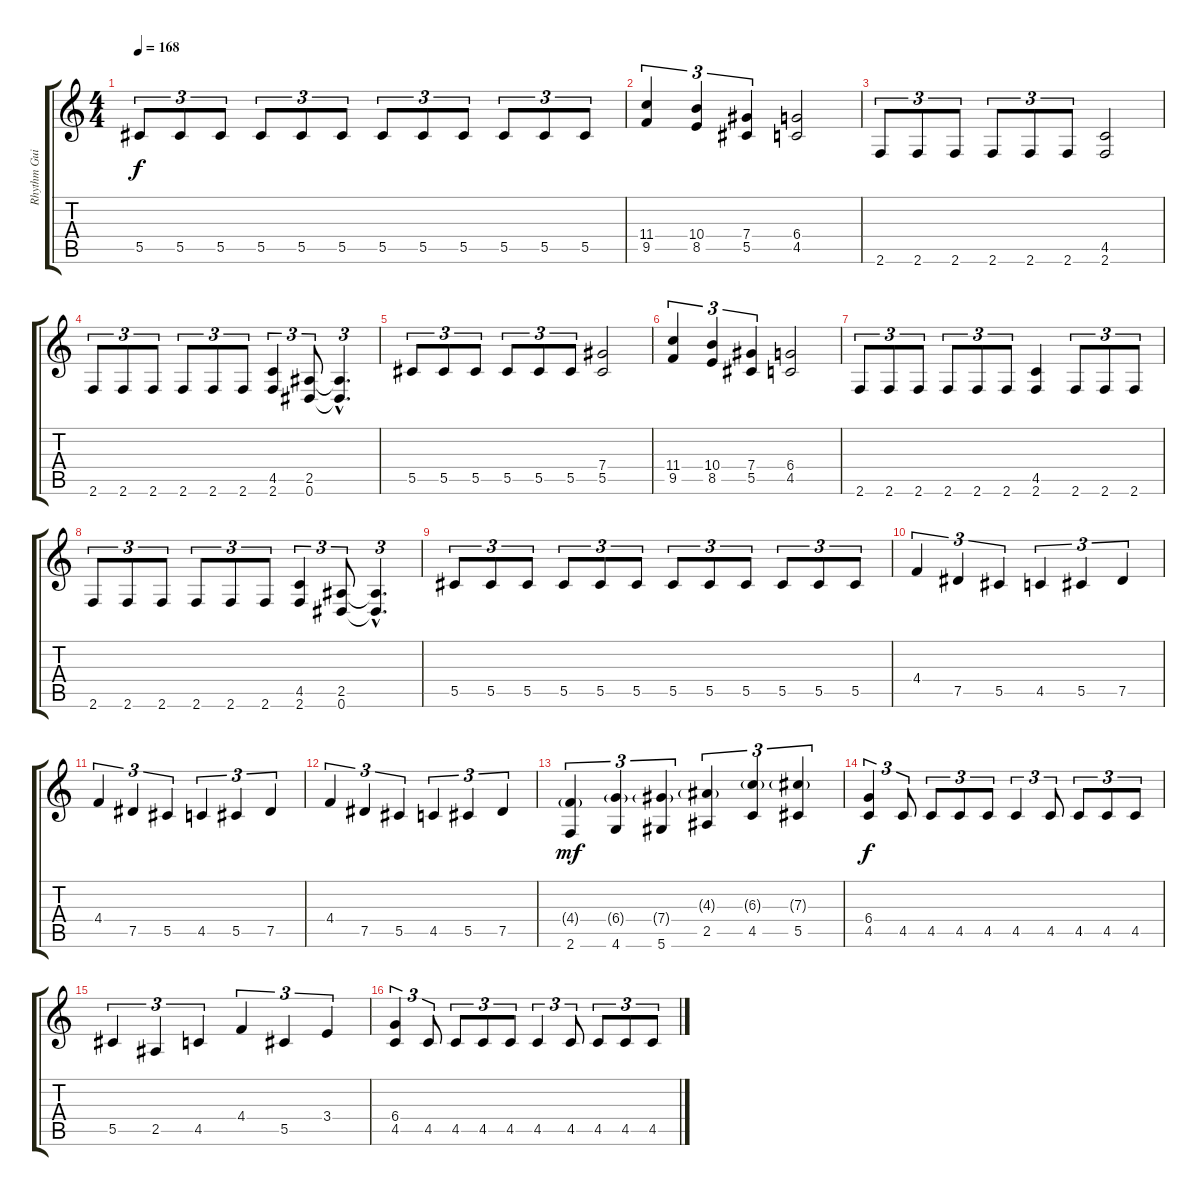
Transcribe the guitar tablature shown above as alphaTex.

\track ("Rhythm Guitar " "Rhythm Gui") {instrument distortionguitar}
\staff {score tabs}
\tuning (Eb4 Bb3 Gb3 Db3 Ab2 Eb2) {hide}
\ts (4 4)
\tempo 168
\clef g2
\ks c
5.5.8{tu (3 2) dy f} 5.5.8{tu (3 2)} 5.5.8{tu (3 2)} 5.5.8{tu (3 2)} 5.5.8{tu (3 2)} 5.5.8{tu (3 2)} 5.5.8{tu (3 2)} 5.5.8{tu (3 2)} 5.5.8{tu (3 2)} 5.5.8{tu (3 2)} 5.5.8{tu (3 2)} 5.5.8{tu (3 2)} |
(11.4 9.5).4{tu (3 2)} (10.4 8.5).4{tu (3 2)} (7.4 5.5).4{tu (3 2)} (6.4 4.5).2 |
2.6.8{tu (3 2)} 2.6.8{tu (3 2)} 2.6.8{tu (3 2)} 2.6.8{tu (3 2)} 2.6.8{tu (3 2)} 2.6.8{tu (3 2)} (4.5 2.6).2 |
2.6.8{tu (3 2)} 2.6.8{tu (3 2)} 2.6.8{tu (3 2)} 2.6.8{tu (3 2)} 2.6.8{tu (3 2)} 2.6.8{tu (3 2)} (4.5 2.6).4{tu (3 2)} (2.5 0.6).8{tu (3 2)} (2.5{hac t} 0.6{hac t}).4{d tu (3 2)} |
5.5.8{tu (3 2)} 5.5.8{tu (3 2)} 5.5.8{tu (3 2)} 5.5.8{tu (3 2)} 5.5.8{tu (3 2)} 5.5.8{tu (3 2)} (7.4 5.5).2 |
(11.4 9.5).4{tu (3 2)} (10.4 8.5).4{tu (3 2)} (7.4 5.5).4{tu (3 2)} (6.4 4.5).2 |
2.6.8{tu (3 2)} 2.6.8{tu (3 2)} 2.6.8{tu (3 2)} 2.6.8{tu (3 2)} 2.6.8{tu (3 2)} 2.6.8{tu (3 2)} (4.5 2.6).4 2.6.8{tu (3 2)} 2.6.8{tu (3 2)} 2.6.8{tu (3 2)} |
2.6.8{tu (3 2)} 2.6.8{tu (3 2)} 2.6.8{tu (3 2)} 2.6.8{tu (3 2)} 2.6.8{tu (3 2)} 2.6.8{tu (3 2)} (4.5 2.6).4{tu (3 2)} (2.5 0.6).8{tu (3 2)} (2.5{hac t} 0.6{hac t}).4{d tu (3 2)} |
5.5.8{tu (3 2)} 5.5.8{tu (3 2)} 5.5.8{tu (3 2)} 5.5.8{tu (3 2)} 5.5.8{tu (3 2)} 5.5.8{tu (3 2)} 5.5.8{tu (3 2)} 5.5.8{tu (3 2)} 5.5.8{tu (3 2)} 5.5.8{tu (3 2)} 5.5.8{tu (3 2)} 5.5.8{tu (3 2)} |
4.4.4{tu (3 2)} 7.5.4{tu (3 2)} 5.5.4{tu (3 2)} 4.5.4{tu (3 2)} 5.5.4{tu (3 2)} 7.5.4{tu (3 2)} |
4.4.4{tu (3 2)} 7.5.4{tu (3 2)} 5.5.4{tu (3 2)} 4.5.4{tu (3 2)} 5.5.4{tu (3 2)} 7.5.4{tu (3 2)} |
4.4.4{tu (3 2)} 7.5.4{tu (3 2)} 5.5.4{tu (3 2)} 4.5.4{tu (3 2)} 5.5.4{tu (3 2)} 7.5.4{tu (3 2)} |
(4.4{g} 2.6).4{tu (3 2) dy mf} (6.4{g} 4.6).4{tu (3 2)} (7.4{g} 5.6).4{tu (3 2)} (4.3{g} 2.5).4{tu (3 2)} (6.3{g} 4.5).4{tu (3 2)} (7.3{g} 5.5).4{tu (3 2)} |
(6.4 4.5).4{tu (3 2) dy f} 4.5.8{tu (3 2)} 4.5.8{tu (3 2)} 4.5.8{tu (3 2)} 4.5.8{tu (3 2)} 4.5.4{tu (3 2)} 4.5.8{tu (3 2)} 4.5.8{tu (3 2)} 4.5.8{tu (3 2)} 4.5.8{tu (3 2)} |
5.5.4{tu (3 2)} 2.5.4{tu (3 2)} 4.5.4{tu (3 2)} 4.4.4{tu (3 2)} 5.5.4{tu (3 2)} 3.4.4{tu (3 2)} |
(6.4 4.5).4{tu (3 2)} 4.5.8{tu (3 2)} 4.5.8{tu (3 2)} 4.5.8{tu (3 2)} 4.5.8{tu (3 2)} 4.5.4{tu (3 2)} 4.5.8{tu (3 2)} 4.5.8{tu (3 2)} 4.5.8{tu (3 2)} 4.5.8{tu (3 2)}
